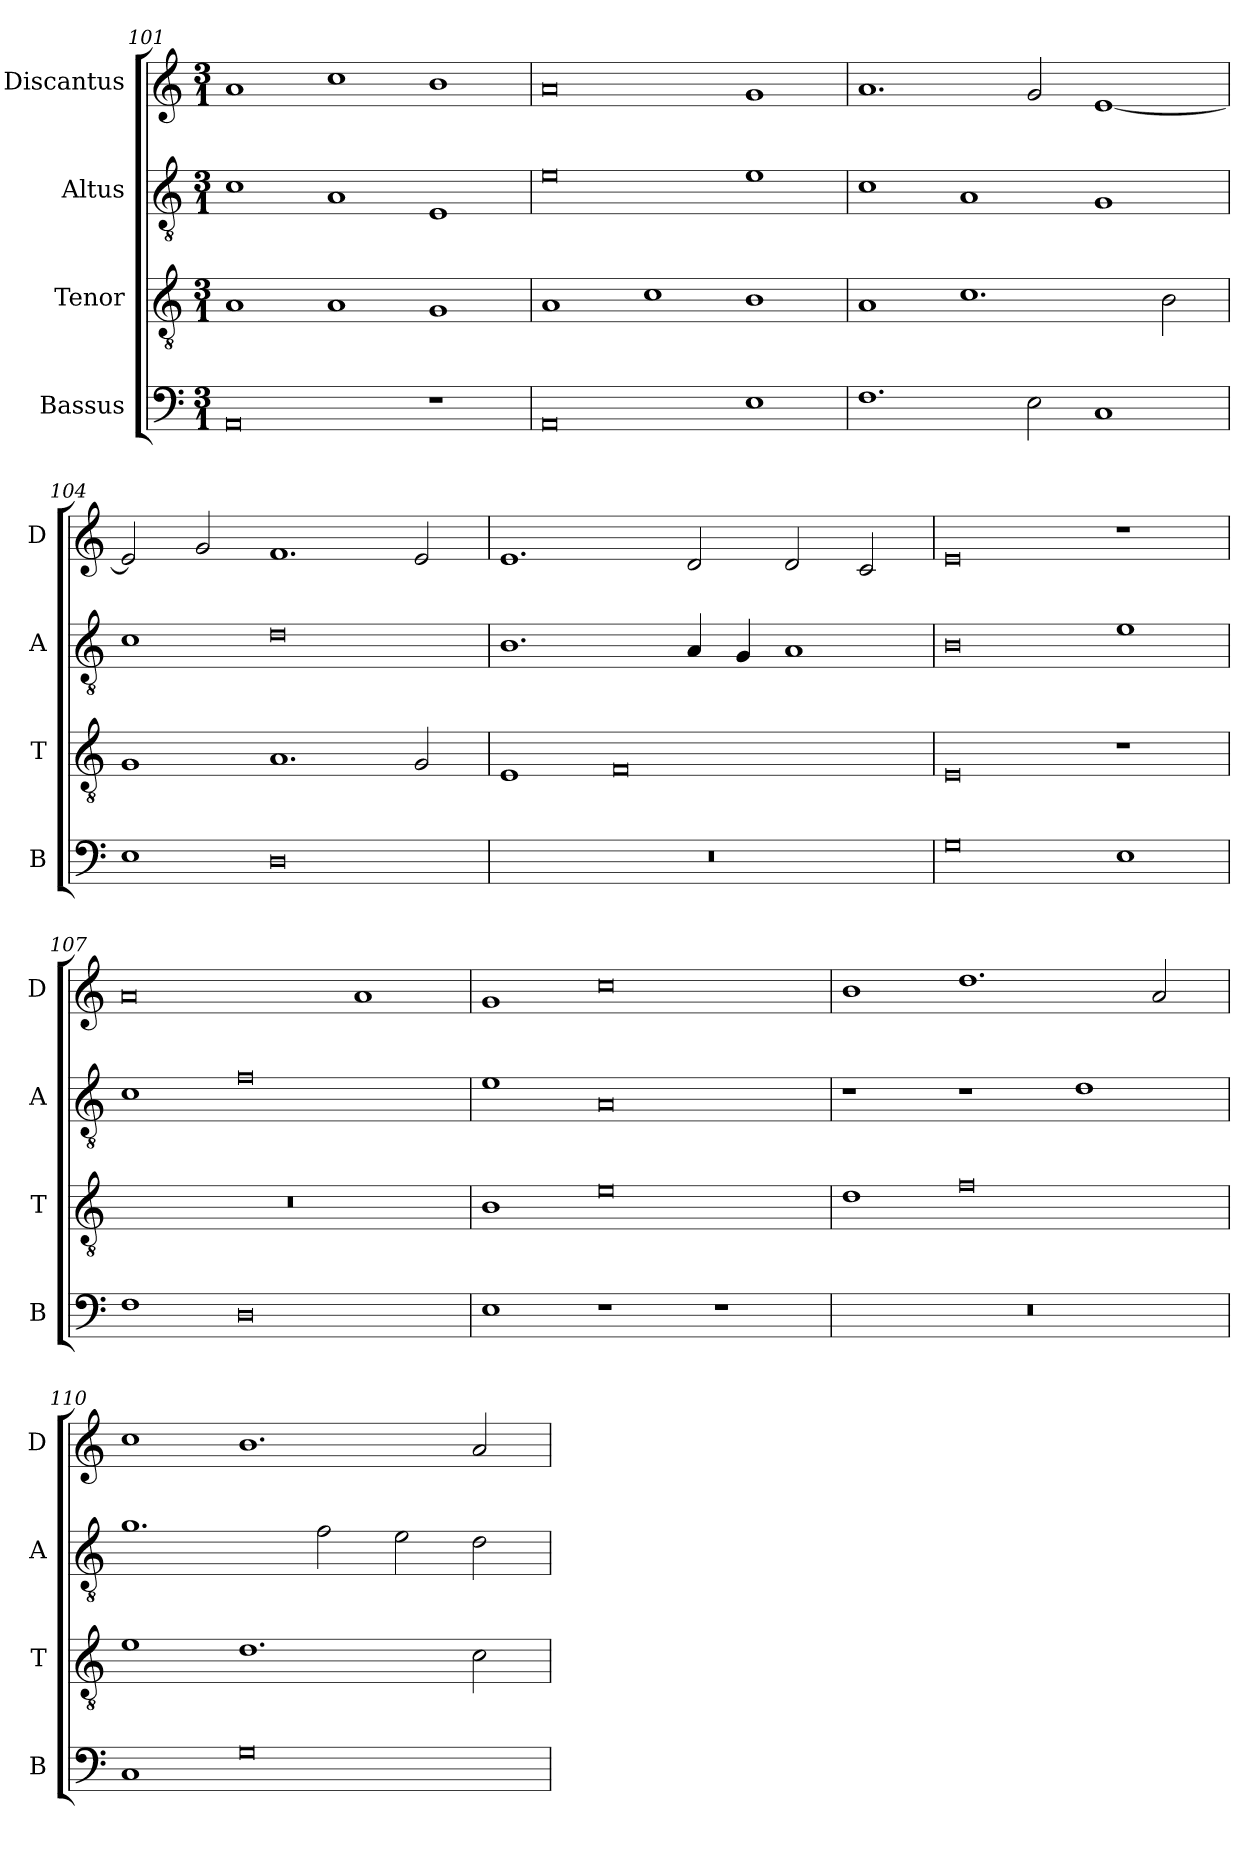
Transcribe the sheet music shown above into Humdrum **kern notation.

**kern	**kern	**kern	**kern
*part4	*part3	*part2	*part1
*staff4	*staff3	*staff2	*staff1
*I"Bassus	*I"Tenor	*I"Altus	*I"Discantus
*I'B	*I'T	*I'A	*I'D
*clefF4	*clefGv2	*clefGv2	*clefG2
*k[]	*k[]	*k[]	*k[]
*M3/1	*M3/1	*M3/1	*M3/1
=101	=101	=101	=101
0AA	1A	1c	1a
.	1A	1A	1cc
1r	1G	1E	1b
=102	=102	=102	=102
0AA	1A	0e	0a
.	1c	.	.
1E	1B	1e	1g
=103	=103	=103	=103
1.F	1A	1c	1.a
.	1.c	1A	.
2E\	.	.	2g/
1C	.	1G	[1e
.	2B\	.	.
=104	=104	=104	=104
1E	1G	1c	2e/]
.	.	.	2g/
0D	1.A	0d	1.f
.	2G/	.	2e/
=105	=105	=105	=105
0.r	1E	1.B	1.e
.	0F	.	.
.	.	4A/	2d/
.	.	4G/	.
.	.	1A	2d/
.	.	.	2c/
=106	=106	=106	=106
0G	0E	0B	0e
1E	1r	1e	1r
=107	=107	=107	=107
1F	0.r	1c	0a
0D	.	0f	.
.	.	.	1a
=108	=108	=108	=108
1E	1B	1e	1g
1r	0e	0A	0cc
1r	.	.	.
=109	=109	=109	=109
0.r	1d	1r	1b
.	0f	1r	1.dd
.	.	1d	.
.	.	.	2a/
=110	=110	=110	=110
1C	1e	1.g	1cc
0G	1.d	.	1.b
.	.	2f\	.
.	.	2e\	.
.	2c\	2d\	2a/
=	=	=	=
*-	*-	*-	*-
